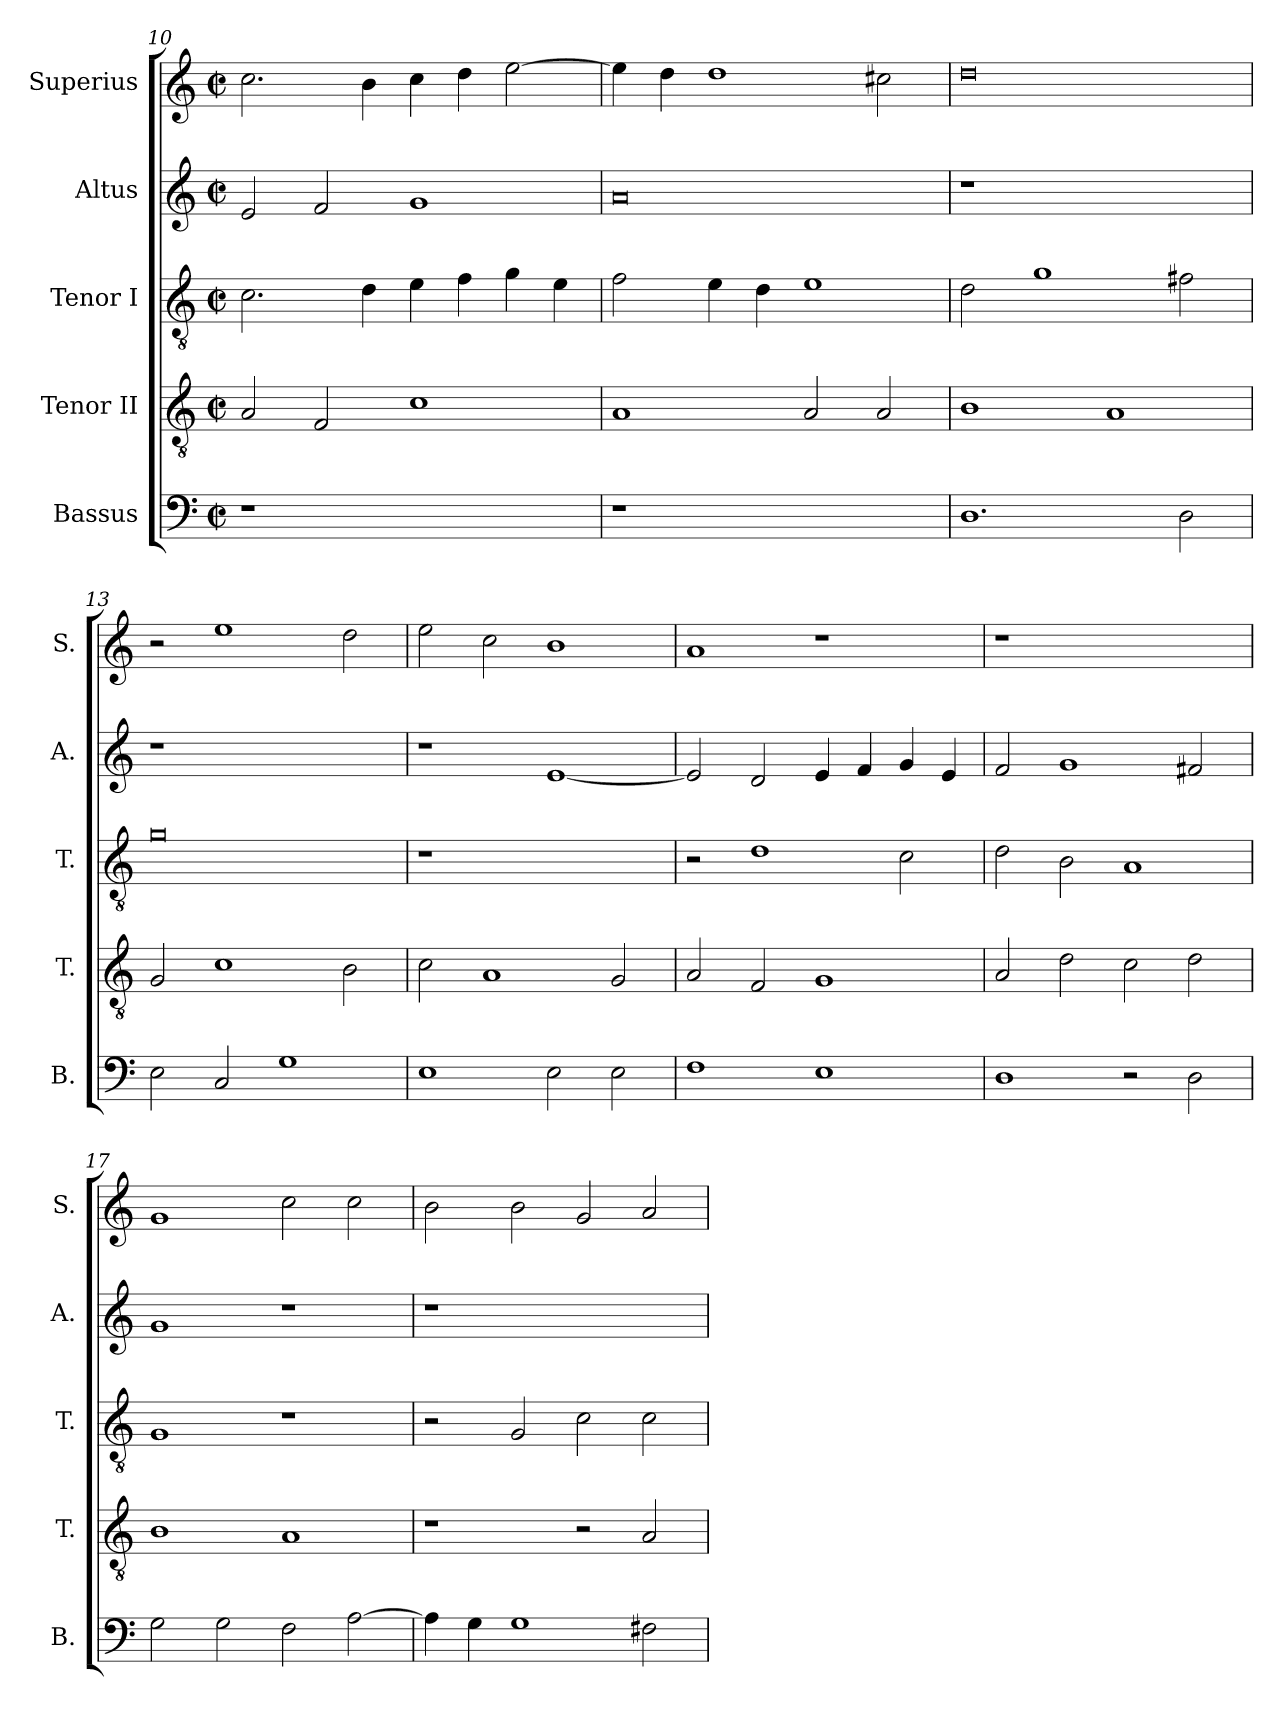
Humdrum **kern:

**kern	**kern	**kern	**kern	**kern
*part5	*part4	*part3	*part2	*part1
*staff5	*staff4	*staff3	*staff2	*staff1
*I"Bassus	*I"Tenor II	*I"Tenor I	*I"Altus	*I"Superius
*I'B.	*I'T.	*I'T.	*I'A.	*I'S.
*clefF4	*clefGv2	*clefGv2	*clefG2	*clefG2
*	*ITrd7c12	*ITrd7c12	*	*
*k[]	*k[]	*k[]	*k[]	*k[]
*M2/2	*M2/2	*M2/2	*M2/2	*M2/2
*met(c|)	*met(c|)	*met(c|)	*met(c|)	*met(c|)
=10	=10	=10	=10	=10
!LO:N:vis=1	!	!	!	!
1r	2AAi/	2.Ci\	2ei/	2.cci\
.	2FFi/	.	2fi/	.
.	.	4Di\	.	4bi\
1ryy	1Ci	4Ei\	1gi	4cci\
.	.	4Fi\	.	4ddi\
.	.	4Gi\	.	[>2eei\
.	.	4Ei\	.	.
!!LO:PB:g=z
=11	=11	=11	=11	=11
!LO:N:vis=1	!	!	!	!
1r	1AAi	2Fi\	0ai	4eei\]
.	.	.	.	4ddi\
.	.	4Ei\	.	1ddi
.	.	4Di\	.	.
1ryy	2AAi/	1Ei	.	.
.	2AAi/	.	.	2cc#Xi\
=12	=12	=12	=12	=12
!	!	!	!LO:N:vis=1	!
1.Di	1BBi	2Di\	1r	0ddi
.	.	1Gi	.	.
.	1AAi	.	1ryy	.
2Di\	.	2F#Xi\	.	.
=13	=13	=13	=13	=13
!	!	!	!LO:N:vis=1	!
2Ei\	2GGi/	0Gi	1r	2r
2Ci/	1Ci	.	.	1eei
1Gi	.	.	1ryy	.
.	2BBi\	.	.	2ddi\
=14	=14	=14	=14	=14
!	!	!LO:N:vis=1	!	!
1Ei	2Ci\	1r	1r	2eei\
.	1AAi	.	.	2cci\
2Ei\	.	1ryy	[<1ei	1bi
2Ei\	2GGi/	.	.	.
=15	=15	=15	=15	=15
1Fi	2AAi/	2r	2ei/]	1ai
.	2FFi/	1Di	2di/	.
1Ei	1GGi	.	4ei/	1r
.	.	.	4fi/	.
.	.	2Ci\	4gi/	.
.	.	.	4ei/	.
!!LO:LB:g=z
=16	=16	=16	=16	=16
!	!	!	!	!LO:N:vis=1
1Di	2AAi/	2Di\	2fi/	1r
.	2Di\	2BBi\	1gi	.
2r	2Ci\	1AAi	.	1ryy
2Di\	2Di\	.	2f#Xi/	.
=17	=17	=17	=17	=17
2Gi\	1BBi	1GGi	1gi	1gi
2Gi\	.	.	.	.
2Fi\	1AAi	1r	1r	2cci\
[>2Ai\	.	.	.	2cci\
=18	=18	=18	=18	=18
!	!	!	!LO:N:vis=1	!
4Ai\]	1r	2r	1r	2bi\
4Gi\	.	.	.	.
1Gi	.	2GGi/	.	2bi\
.	2r	2Ci\	1ryy	2gi/
2F#Xi\	2AAi/	2Ci\	.	2ai/
=	=	=	=	=
*-	*-	*-	*-	*-
